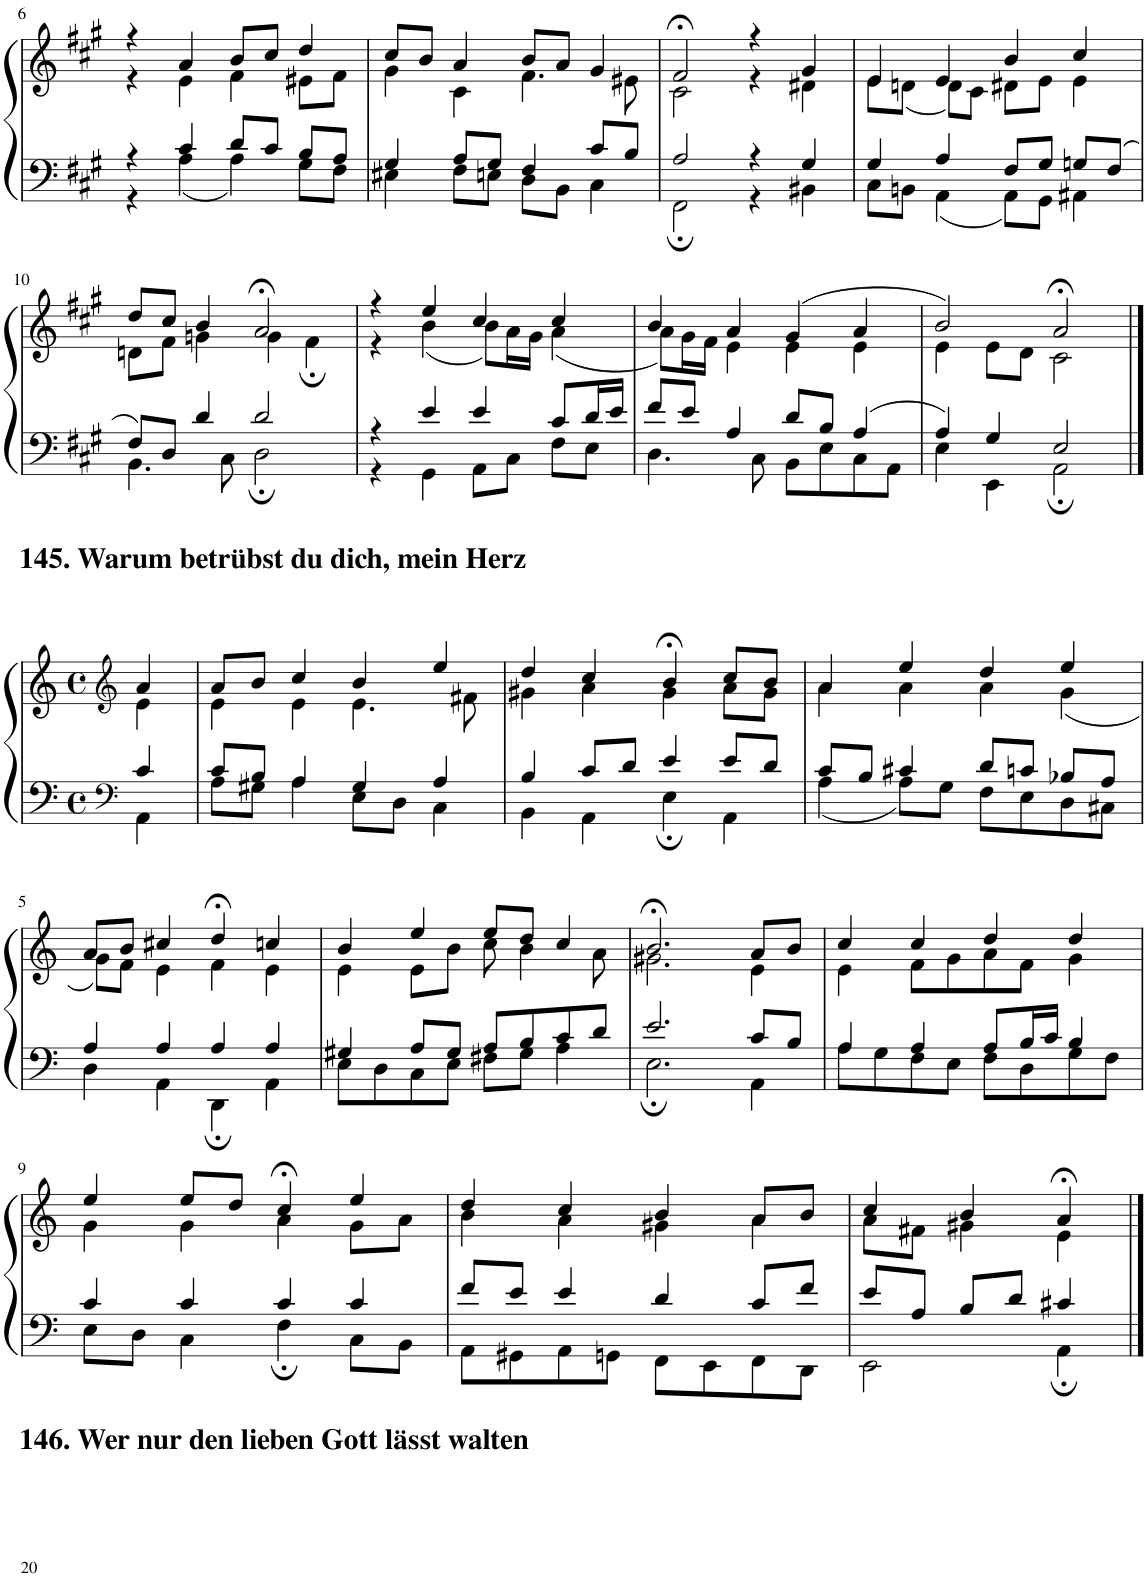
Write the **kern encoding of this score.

**kern	**kern
*part1	*part1
*staff2	*staff1
*I"Piano	*
*I'Pno	*
!!LO:PB:g=z
*clefF4	*clefG2
*k[f#c#g#]	*k[f#c#g#]
*M4/4	*M4/4
*met(c)	*met(c)
=6	=6
*^	*^
4r	4r	4r	4r
4c#/	4A\	4a/	4e\
8d/L	4A\	8b/L	4f#\
8c#/J	.	8cc#/J	.
8B/L	8G#\L	4dd/	8e#X\L
8A/J	8F#\J	.	8f#\J
=7	=7	=7	=7
4G#/	4E#X\	8cc#/L	4g#\
.	.	8b/J	.
8A/L	8F#\L	4a/	4c#\
8G#/J	8En\J	.	.
4F#/	8D\L	8b/L	4.f#\
.	8BB\J	8a/J	.
8c#/L	4C#\	4g#/	.
8B/J	.	.	8e#X\
=8	=8	=8	=8
2A/	2FF#;\	2f#;</	2c#\
4r	4r	4r	4r
4G#/	4BB#X\	4g#/	4d#X\
=9	=9	=9	=9
4G#/	8C#\L	4e/	8e\L
.	8BBn\J	.	(8dn\J
4A/	4AA\	4e/	8d\L)
.	.	.	8c#\J
8F#/L	8AA\L	4b/	8d#X\L
8G#/J	8GG#\J	.	8e\J
8Gn/L	4AA#X\	4cc#/	4e\
8F#/J	.	.	.
!!LO:LB:g=z	!!
=10	=10	=10	=10
8F#/L	4.BB\	8dd/L	8dn\L
8D/J	.	8cc#/J	8f#\J
4d/	.	4b/	4gn\
.	8C#\	.	.
2d/	2D;\	2a;</	4g\
.	.	.	4f#;\
=11	=11	=11	=11
4r	4r	4r	4r
4e/	4GG#\	4ee/	(4b\
4e/	8AA\L	4cc#/	8b\L)
.	8C#\J	.	16a\L
.	.	.	16g#\JJ
8c#/L	8F#\L	4cc#/	(4a\
16d/L	8E\J	.	.
16e/JJ	.	.	.
=12	=12	=12	=12
8f#/L	4.D\	4b/	8a\L)
8e/J	.	.	16g#\L
.	.	.	16f#\JJ
4A/	.	4a/	4e\
.	8C#\	.	.
8d/L	8BB\L	(4g#/	4e\
8B/J	8E\	.	.
4A/	8C#\	4a/	4e\
.	8AA\J	.	.
=13	=13	=13	=13
4A/	4E\	2b/)	4e\
4G#/	4EE\	.	8e\L
.	.	.	8d\J
2E/	2AA;\	2a;</	2c#\
!!LO:LB:g=z	!!
==1	==1	==1	==1
*clefF4	*	*clefG2	*
*k[]	*	*k[]	*
*M4/4	*	*M4/4	*
*met(c)	*	*met(c)	*
4c/	4AA\	4a/	4e\
=2	=2	=2	=2
8c/L	8A\L	8a/L	4e\
8B/J	8G#X\J	8b/J	.
4A/	4A\	4cc/	4e\
4G#/	8E\L	4b/	4.e\
.	8D\J	.	.
4A/	4C\	4ee/	.
.	.	.	8f#X\
=3	=3	=3	=3
4B/	4BB\	4dd/	4g#X\
8c/L	4AA\	4cc/	4a\
8d/J	.	.	.
4e/	4E;\	4b;</	4g#\
8e/L	4AA\	8cc/L	8a\L
8d/J	.	8b/J	8g#\J
=4	=4	=4	=4
8c/L	4A\	4a/	4a\
8B/J	.	.	.
4c#X/	8A\L	4ee/	4a\
.	8G\J	.	.
8d/L	8F\L	4dd/	4a\
8cn/J	8E\	.	.
8B-X/L	8D\	4ee/	(4g\
8A/J	8C#X\J	.	.
!!LO:LB:g=z	!!
=5	=5	=5	=5
4A/	4D\	8a/L	8g\L)
.	.	8b/J	8f\J
4A/	4AA\	4cc#X/	4e\
4A/	4DD;\	4dd;</	4f\
4A/	4AA\	4ccn/	4e\
=6	=6	=6	=6
4G#X/	8E\L	4b/	4e\
.	8D\	.	.
8A/L	8C\	4ee/	8e\L
8G#/J	8E\J	.	8b\J
8A/L	8F#X\L	8ee/L	8cc\
8B/	8G#\J	8dd/J	4b\
8c/	4A\	4cc/	.
8d/J	.	.	8a\
=7	=7	=7	=7
2.e/	2.E;\	2.b;</	2.g#X\
8c/L	4AA\	8a/L	4e\
8B/J	.	8b/J	.
=8	=8	=8	=8
4A/	8A\L	4cc/	4e\
.	8G\	.	.
4A/	8F\	4cc/	8f\L
.	8E\J	.	8g\
8A/L	8F\L	4dd/	8a\
16B/L	8D\	.	8f\J
16c/JJ	.	.	.
4B/	8G\	4dd/	4g\
.	8F\J	.	.
!!LO:LB:g=z	!!
=9	=9	=9	=9
4c/	8E\L	4ee/	4g\
.	8D\J	.	.
4c/	4C\	8ee/L	4g\
.	.	8dd/J	.
4c/	4F;\	4cc;</	4a\
4c/	8C\L	4ee/	8g\L
.	8BB\J	.	8a\J
=10	=10	=10	=10
8f/L	8AA\L	4dd/	4b\
8e/J	8GG#X\	.	.
4e/	8AA\	4cc/	4a\
.	8GGn\J	.	.
4d/	8FF\L	4b/	4g#X\
.	8EE\	.	.
8c/L	8FF\	8a/L	4a\
8f/J	8DD\J	8b/J	.
=11	=11	=11	=11
8e/L	2EE\	4cc/	8a\L
8A/J	.	.	8f#X\J
8B/L	.	4b/	4g#X\
8d/J	.	.	.
4c#X/	4AA;\	4a;</	4e\
*v	*v	*	*
*	*v	*v
==	==
*-	*-
